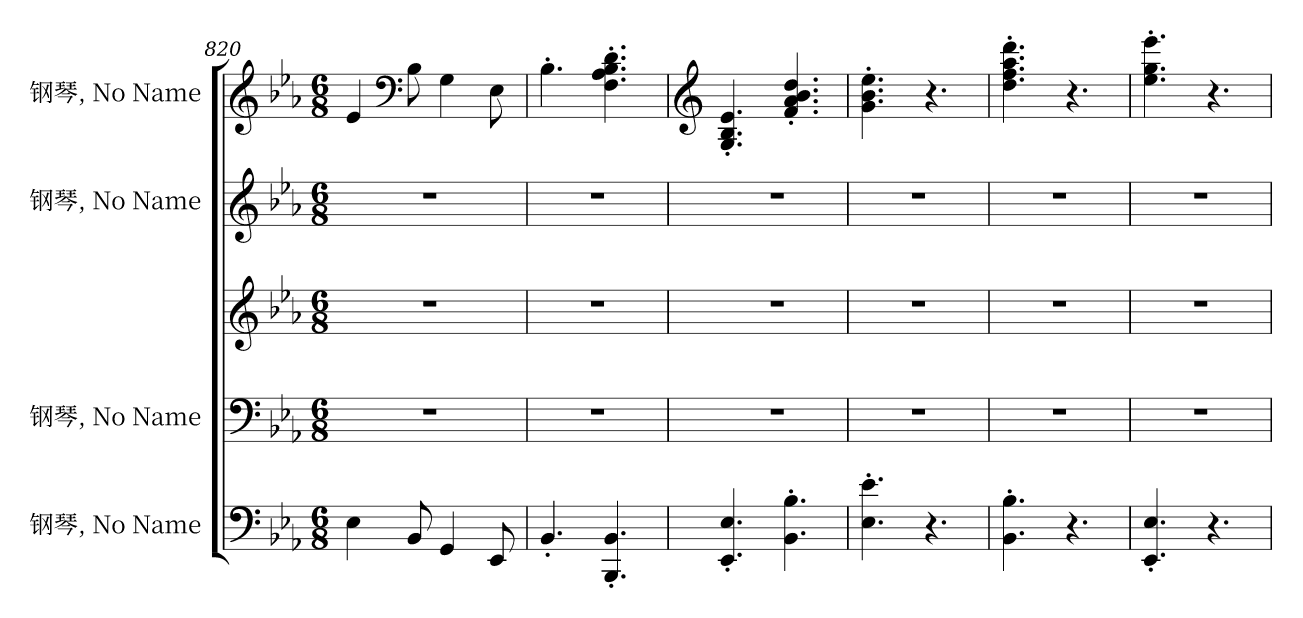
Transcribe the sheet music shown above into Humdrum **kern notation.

**kern	**kern	**kern	**kern	**kern
*part4	*part3	*part3	*part2	*part1
*staff5	*staff4	*staff3	*staff2	*staff1
*I"钢琴, No Name	*I"钢琴, No Name	*	*I"钢琴, No Name	*I"钢琴, No Name
*clefF4	*clefF4	*clefG2	*clefG2	*clefG2
*k[b-e-a-]	*k[b-e-a-]	*k[b-e-a-]	*k[b-e-a-]	*k[b-e-a-]
*M6/8	*M6/8	*M6/8	*M6/8	*M6/8
=820	=820	=820	=820	=820
4E-\	2.r	2.r	2.r	4e-/
*	*	*	*	*clefF4
8BB-/	.	.	.	8B-\
4GG/	.	.	.	4G\
8EE-/	.	.	.	8E-\
=821	=821	=821	=821	=821
4.BB-'/	2.r	2.r	2.r	4.B-'\
4.BBB-/' 4.BB-/'	.	.	.	4.F\' 4.A-\' 4.B-\' 4.d\'
=822	=822	=822	=822	=822
*	*	*	*	*clefG2
*	*	*	*	*MM237
4.EE-/' 4.E-/'	2.r	2.r	2.r	4.G/' 4.B-/' 4.e-/'
*	*	*	*	*MM228
4.BB-\' 4.B-\'	.	.	.	4.f/' 4.a-/' 4.b-/' 4.dd/'
=823	=823	=823	=823	=823
*	*	*	*	*MM217
4.E-\' 4.e-\'	2.r	2.r	2.r	4.g\' 4.b-\' 4.ee-\'
4.r	.	.	.	4.r
!!LO:LB:g=z
=824	=824	=824	=824	=824
*	*	*	*	*MM210
4.BB-\' 4.B-\'	2.r	2.r	2.r	4.dd\' 4.ff\' 4.aa-\' 4.ddd\'
4.r	.	.	.	4.r
=825	=825	=825	=825	=825
*	*	*	*	*MM159
4.EE-/' 4.E-/'	2.r	2.r	2.r	4.ee-\' 4.gg\' 4.eee-\'
4.r	.	.	.	4.r
=	=	=	=	=
*-	*-	*-	*-	*-
